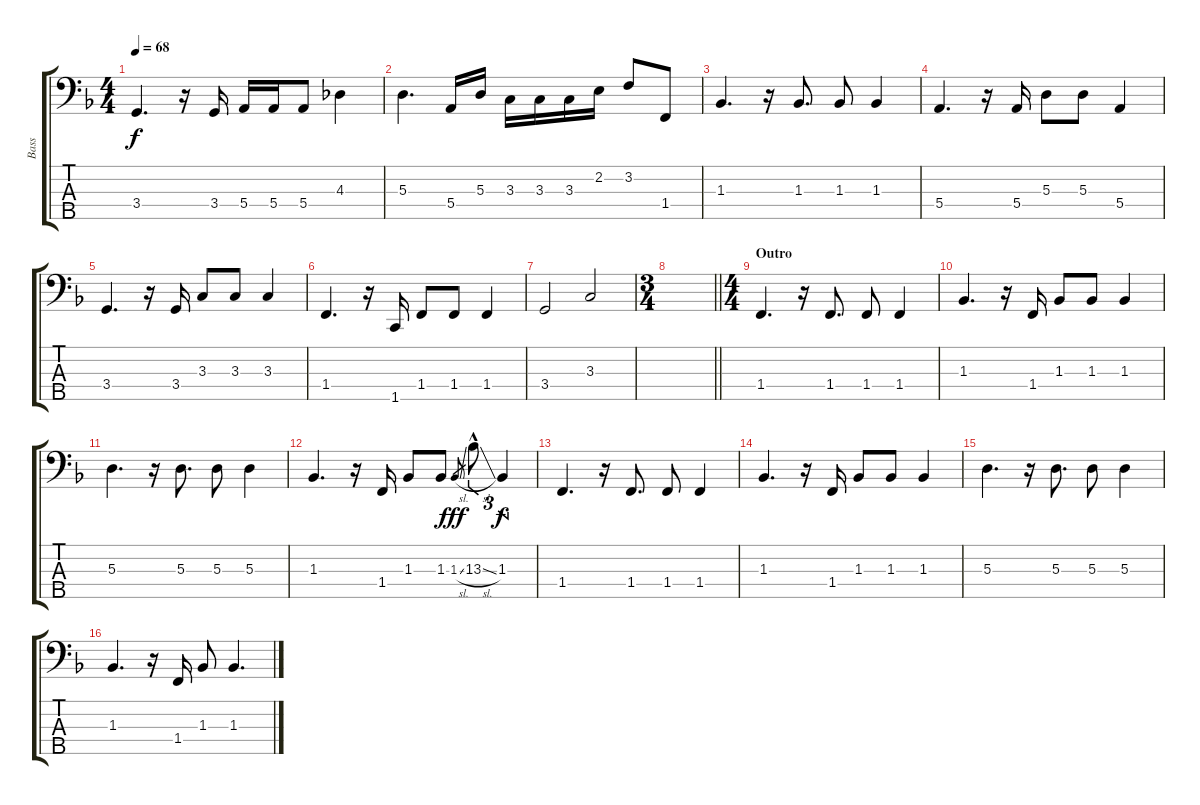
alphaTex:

\track ("Bass" "Bass") {instrument electricbassfinger}
\staff {score tabs}
\tuning (G2 D2 A1 E1 B0) {hide}
\ts (4 4)
\tempo 68
\clef f4
\ks f
3.4.4{d dy f} r.16 3.4.16 5.4.16 5.4.16 5.4.8 4.3.4 |
5.3.4{d} 5.4.16 5.3.16 3.3.16 3.3.16 3.3.16 2.2.16 3.2.8 1.4.8 |
1.3.4{d} r.16 1.3.8{d} 1.3.8 1.3.4 |
5.4.4{d} r.16 5.4.16 5.3.8 5.3.8 5.4.4 |
3.4.4{d} r.16 3.4.16 3.3.8 3.3.8 3.3.4 |
1.4.4{d} r.16 1.5.16 1.4.8 1.4.8 1.4.4 |
3.4.2 3.3.2 |
\ts (3 4)
\barLineRight lightlight
|
\ts (4 4)
\section ("" "Outro")
1.4.4{d} r.16 1.4.8{d} 1.4.8 1.4.4 |
1.3.4{d} r.16 1.4.16 1.3.8 1.3.8 1.3.4 |
5.3.4{d} r.16 5.3.8{d} 5.3.8 5.3.4 |
1.3.4{d} r.16 1.4.16 1.3.8 1.3.8 1.3{sl}.8{gr dy fff} 13.3{sl hac}.8{tu (3 2)} 1.3.4{tu (3 2) dy f} |
1.4.4{d} r.16 1.4.8{d} 1.4.8 1.4.4 |
1.3.4{d} r.16 1.4.16 1.3.8 1.3.8 1.3.4 |
5.3.4{d} r.16 5.3.8{d} 5.3.8 5.3.4 |
1.3.4{d} r.16 1.4.16 1.3.8 1.3.4{d}
